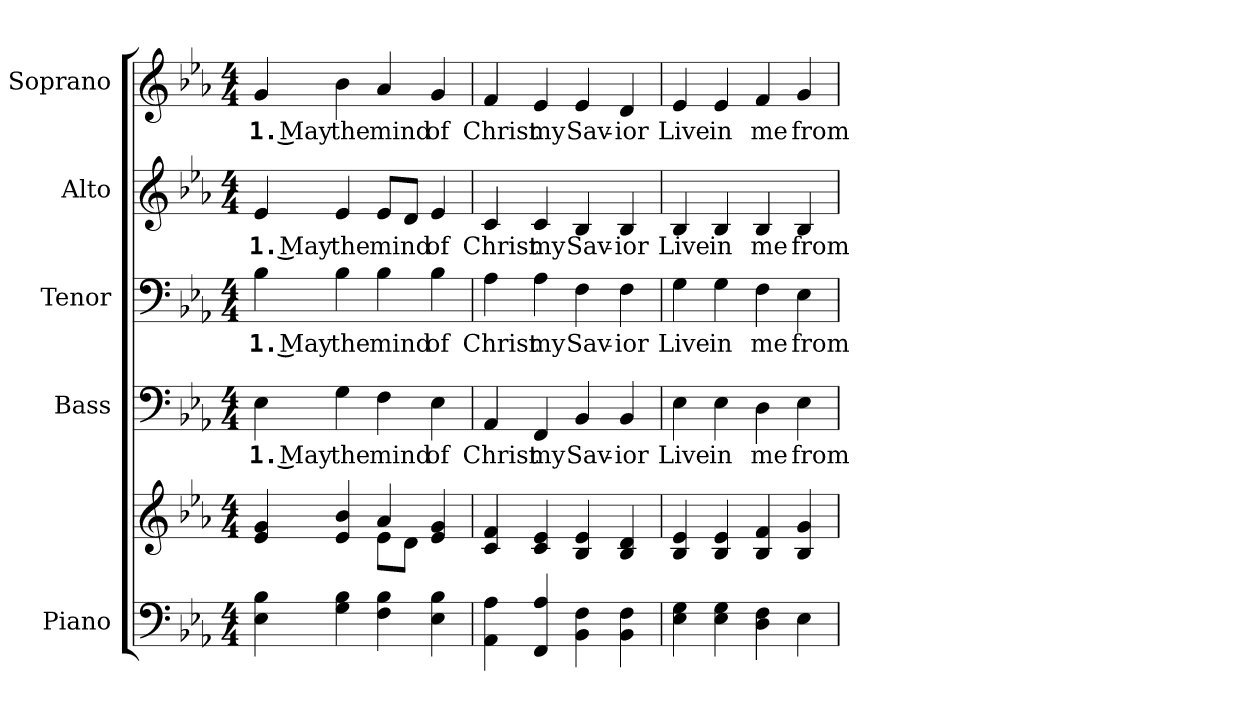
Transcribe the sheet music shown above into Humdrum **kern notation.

**kern	**kern	**kern	**text	**kern	**text	**kern	**text	**kern	**text
*part5	*part5	*part4	*part4	*part3	*part3	*part2	*part2	*part1	*part1
*staff6	*staff5	*staff4	*staff4	*staff3	*staff3	*staff2	*staff2	*staff1	*staff1
*I"Piano	*	*I"Bass	*	*I"Tenor	*	*I"Alto	*	*I"Soprano	*
*I'Pno.	*	*I'B.	*	*I'T.	*	*I'A.	*	*I'S.	*
!!LO:PB:g=z
*clefF4	*clefG2	*clefF4	*	*clefF4	*	*clefG2	*	*clefG2	*
*k[b-e-a-]	*k[b-e-a-]	*k[b-e-a-]	*	*k[b-e-a-]	*	*k[b-e-a-]	*	*k[b-e-a-]	*
*E-:	*E-:	*E-:	*	*E-:	*	*E-:	*	*E-:	*
*M4/4	*M4/4	*M4/4	*	*M4/4	*	*M4/4	*	*M4/4	*
*MM130	*MM130	*MM130	*	*MM130	*	*MM130	*	*MM130	*
=1	=1	=1	=1	=1	=1	=1	=1	=1	=1
*	*^	*	*	*	*	*	*	*	*
!	!	!	!	!LO:LY:b:color=#000000	!	!	!	!	!	!
!	!	!	!	!	!	!LO:LY:b:color=#000000	!	!	!	!
!	!	!	!	!	!	!	!	!LO:LY:b:color=#000000	!	!
!	!	!	!	!	!	!	!	!	!	!LO:LY:b:color=#000000
4E-i\ 4B-i	4e-i/ 4gi	2ryy	4E-i\	1. May	4B-i\	1. May	4e-i/	1. May	4gi/	1. May
!	!	!	!	!LO:LY:b:color=#000000	!	!	!	!	!	!
!	!	!	!	!	!	!LO:LY:b:color=#000000	!	!	!	!
!	!	!	!	!	!	!	!	!LO:LY:b:color=#000000	!	!
!	!	!	!	!	!	!	!	!	!	!LO:LY:b:color=#000000
4Gi\ 4B-i	4e-i/ 4b-i	.	4Gi\	the	4B-i\	the	4e-i/	the	4b-i\	the
!	!	!	!	!LO:LY:b:color=#000000	!	!	!	!	!	!
!	!	!	!	!	!	!LO:LY:b:color=#000000	!	!	!	!
!	!	!	!	!	!	!	!	!LO:LY:b:color=#000000	!	!
!	!	!	!	!	!	!	!	!	!	!LO:LY:b:color=#000000
4Fi\ 4B-i	4a-i/	8e-i\L	4Fi\	mind	4B-i\	mind	8e-i/L	mind	4a-i/	mind
.	.	8di\J	.	.	.	.	8di/J	.	.	.
!	!	!	!	!LO:LY:b:color=#000000	!	!	!	!	!	!
!	!	!	!	!	!	!LO:LY:b:color=#000000	!	!	!	!
!	!	!	!	!	!	!	!	!LO:LY:b:color=#000000	!	!
!	!	!	!	!	!	!	!	!	!	!LO:LY:b:color=#000000
4E-i\ 4B-i	4e-i/ 4gi	4ryy	4E-i\	of	4B-i\	of	4e-i/	of	4gi/	of
*	*v	*v	*	*	*	*	*	*	*	*
=2	=2	=2	=2	=2	=2	=2	=2	=2	=2
*	*^	*	*	*	*	*	*	*	*
!	!	!	!	!LO:LY:b:color=#000000	!	!	!	!	!	!
*	*v	*v	*	*	*	*	*	*	*	*
*	*^	*	*	*	*	*	*	*	*
!	!	!	!	!	!	!LO:LY:b:color=#000000	!	!	!	!
*	*v	*v	*	*	*	*	*	*	*	*
*	*^	*	*	*	*	*	*	*	*
!	!	!	!	!	!	!	!	!LO:LY:b:color=#000000	!	!
*	*v	*v	*	*	*	*	*	*	*	*
*	*^	*	*	*	*	*	*	*	*
!	!	!	!	!	!	!	!	!	!	!LO:LY:b:color=#000000
*	*v	*v	*	*	*	*	*	*	*	*
4AA-i\ 4A-i	4ci/ 4fi	4AA-i/	Christ	4A-i\	Christ	4ci/	Christ	4fi/	Christ
!	!	!	!LO:LY:b:color=#000000	!	!	!	!	!	!
!	!	!	!	!	!LO:LY:b:color=#000000	!	!	!	!
!	!	!	!	!	!	!	!LO:LY:b:color=#000000	!	!
!	!	!	!	!	!	!	!	!	!LO:LY:b:color=#000000
4FFi/ 4A-i	4ci/ 4e-i	4FFi/	my	4A-i\	my	4ci/	my	4e-i/	my
!	!	!	!LO:LY:b:color=#000000	!	!	!	!	!	!
!	!	!	!	!	!LO:LY:b:color=#000000	!	!	!	!
!	!	!	!	!	!	!	!LO:LY:b:color=#000000	!	!
!	!	!	!	!	!	!	!	!	!LO:LY:b:color=#000000
4BB-i\ 4Fi	4B-i/ 4e-i	4BB-i/	Sav-	4Fi\	Sav-	4B-i/	Sav-	4e-i/	Sav-
!	!	!	!LO:LY:b:color=#000000	!	!	!	!	!	!
!	!	!	!	!	!LO:LY:b:color=#000000	!	!	!	!
!	!	!	!	!	!	!	!LO:LY:b:color=#000000	!	!
!	!	!	!	!	!	!	!	!	!LO:LY:b:color=#000000
4BB-i\ 4Fi	4B-i/ 4di	4BB-i/	-ior	4Fi\	-ior	4B-i/	-ior	4di/	-ior
!!LO:PB:g=z
=3	=3	=3	=3	=3	=3	=3	=3	=3	=3
!	!	!	!LO:LY:b:color=#000000	!	!	!	!	!	!
!	!	!	!	!	!LO:LY:b:color=#000000	!	!	!	!
!	!	!	!	!	!	!	!LO:LY:b:color=#000000	!	!
!	!	!	!	!	!	!	!	!	!LO:LY:b:color=#000000
4E-i\ 4Gi	4B-i/ 4e-i	4E-i\	Live	4Gi\	Live	4B-i/	Live	4e-i/	Live
!	!	!	!LO:LY:b:color=#000000	!	!	!	!	!	!
!	!	!	!	!	!LO:LY:b:color=#000000	!	!	!	!
!	!	!	!	!	!	!	!LO:LY:b:color=#000000	!	!
!	!	!	!	!	!	!	!	!	!LO:LY:b:color=#000000
4E-i\ 4Gi	4B-i/ 4e-i	4E-i\	in	4Gi\	in	4B-i/	in	4e-i/	in
!	!	!	!LO:LY:b:color=#000000	!	!	!	!	!	!
!	!	!	!	!	!LO:LY:b:color=#000000	!	!	!	!
!	!	!	!	!	!	!	!LO:LY:b:color=#000000	!	!
!	!	!	!	!	!	!	!	!	!LO:LY:b:color=#000000
4Di\ 4Fi	4B-i/ 4fi	4Di\	me	4Fi\	me	4B-i/	me	4fi/	me
!	!	!	!LO:LY:b:color=#000000	!	!	!	!	!	!
!	!	!	!	!	!LO:LY:b:color=#000000	!	!	!	!
!	!	!	!	!	!	!	!LO:LY:b:color=#000000	!	!
!	!	!	!	!	!	!	!	!	!LO:LY:b:color=#000000
4E-i\	4B-i/ 4gi	4E-i\	from	4E-i\	from	4B-i/	from	4gi/	from
=	=	=	=	=	=	=	=	=	=
*-	*-	*-	*-	*-	*-	*-	*-	*-	*-
